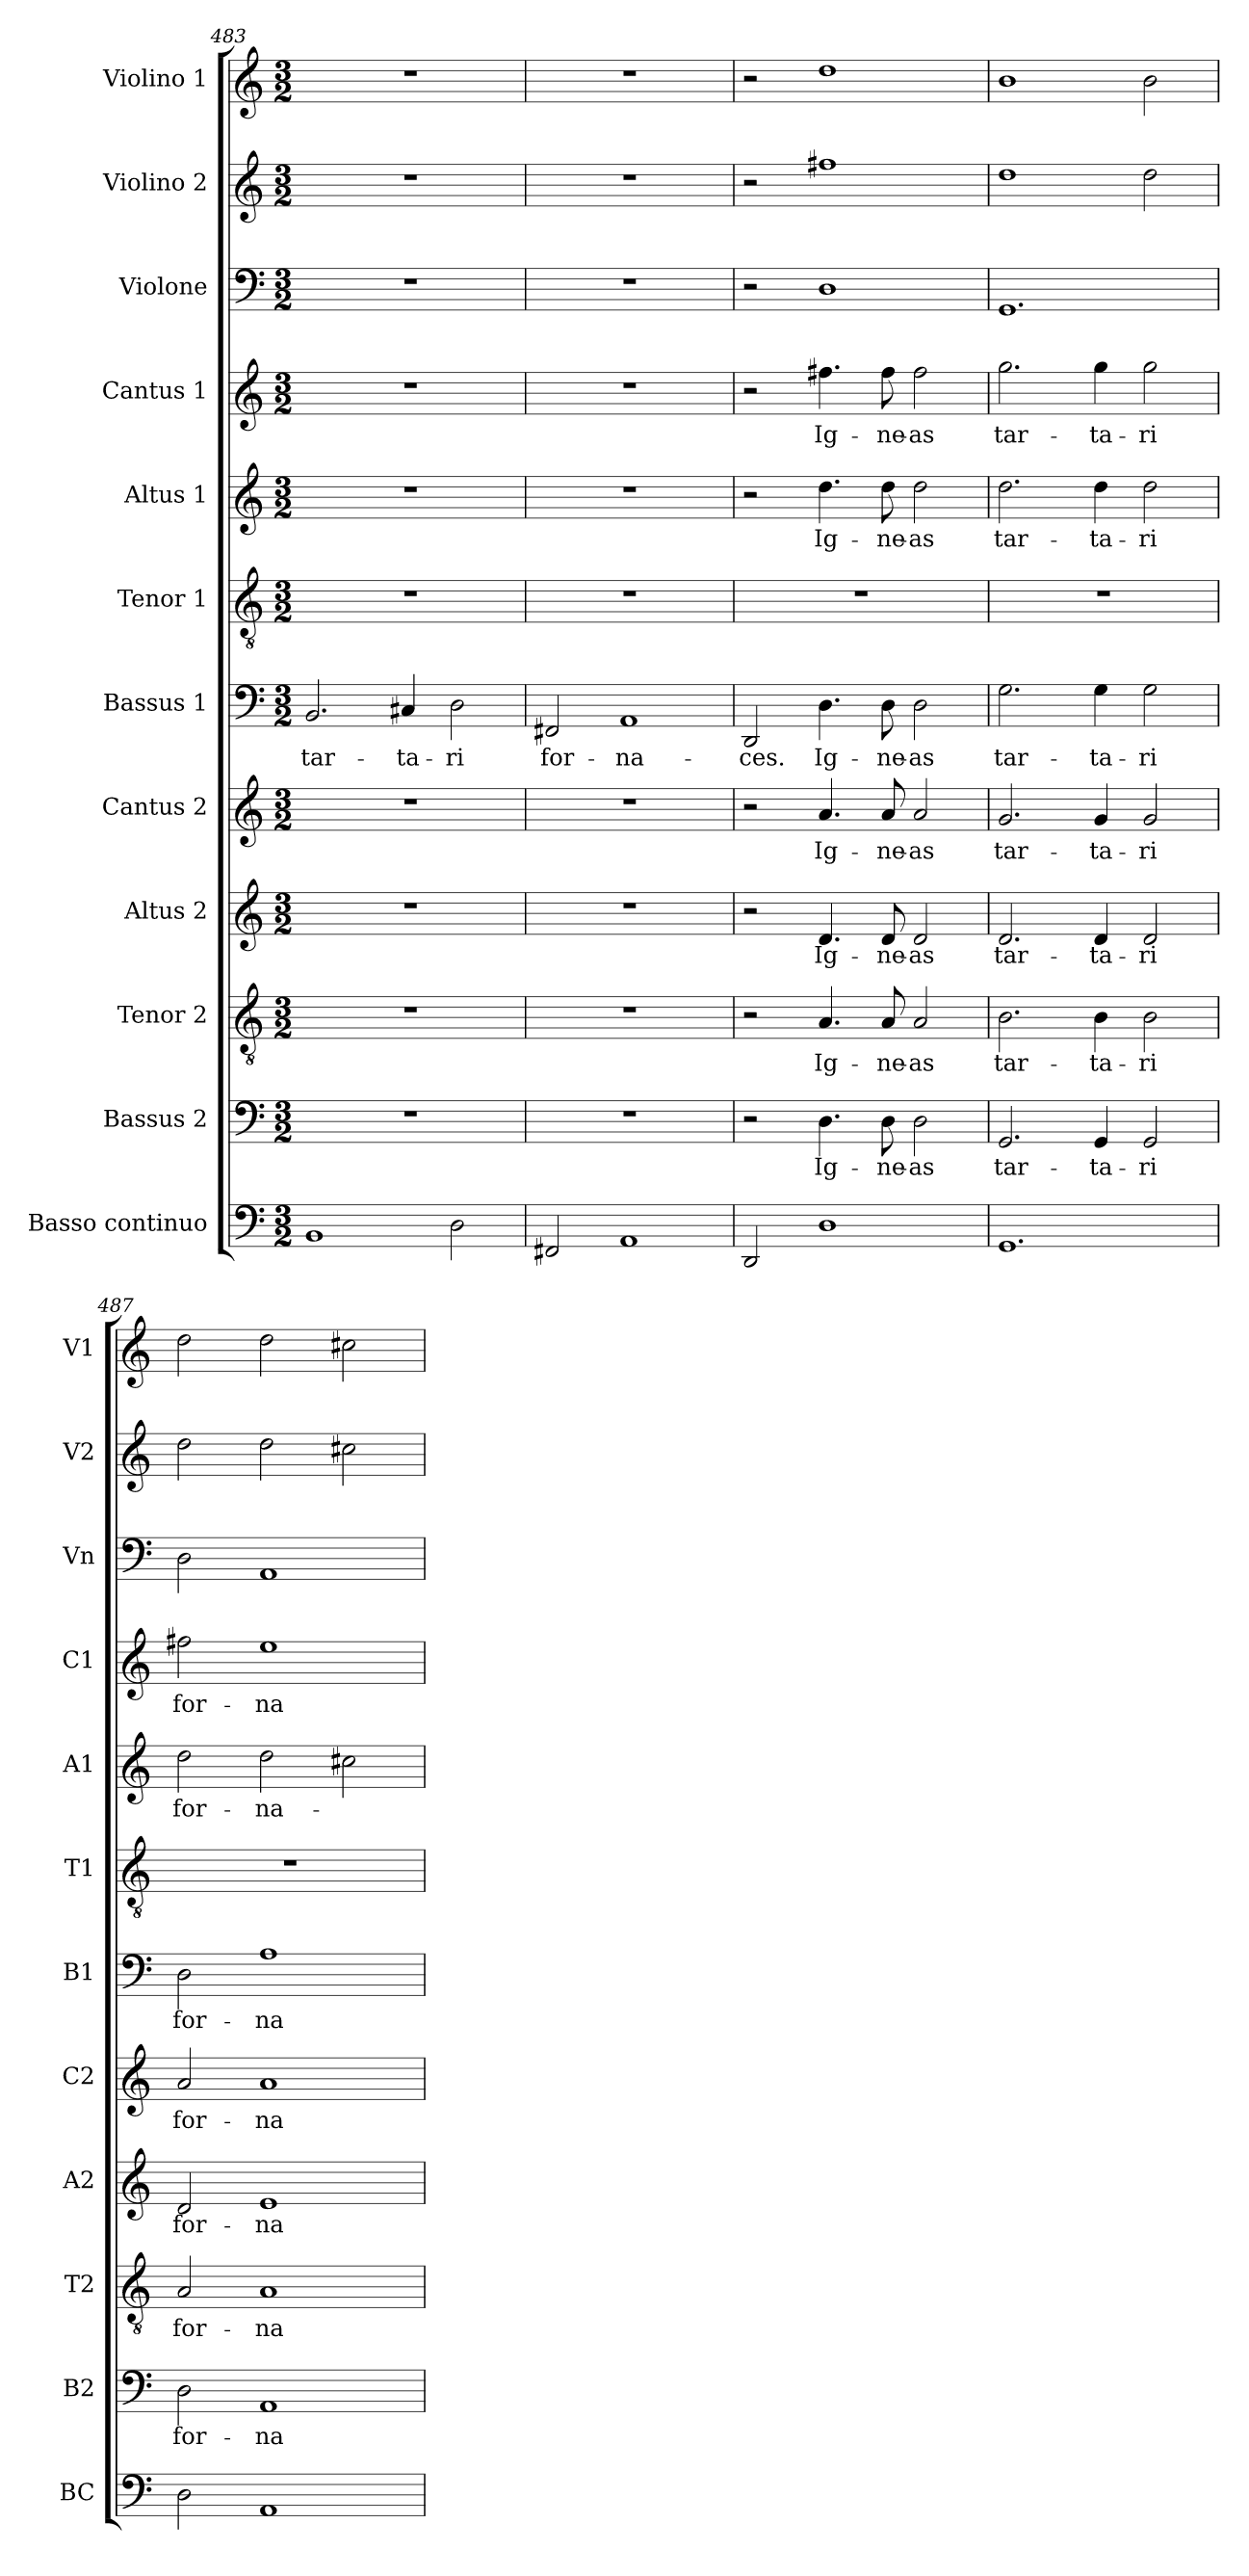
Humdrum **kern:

**kern	**kern	**text	**kern	**text	**kern	**text	**kern	**text	**kern	**text	**kern	**kern	**text	**kern	**text	**kern	**kern	**kern
*part12	*part11	*part11	*part10	*part10	*part9	*part9	*part8	*part8	*part7	*part7	*part6	*part5	*part5	*part4	*part4	*part3	*part2	*part1
*staff12	*staff11	*staff11	*staff10	*staff10	*staff9	*staff9	*staff8	*staff8	*staff7	*staff7	*staff6	*staff5	*staff5	*staff4	*staff4	*staff3	*staff2	*staff1
*I"Basso continuo	*I"Bassus 2	*	*I"Tenor 2	*	*I"Altus 2	*	*I"Cantus 2	*	*I"Bassus 1	*	*I"Tenor 1	*I"Altus 1	*	*I"Cantus 1	*	*I"Violone	*I"Violino 2	*I"Violino 1
*I'BC	*I'B2	*	*I'T2	*	*I'A2	*	*I'C2	*	*I'B1	*	*I'T1	*I'A1	*	*I'C1	*	*I'Vn	*I'V2	*I'V1
*clefF4	*clefF4	*	*clefGv2	*	*clefG2	*	*clefG2	*	*clefF4	*	*clefGv2	*clefG2	*	*clefG2	*	*clefF4	*clefG2	*clefG2
*ITrd7c12	*	*	*	*	*	*	*	*	*	*	*	*	*	*	*	*ITrd7c12	*	*
*k[]	*k[]	*	*k[]	*	*k[]	*	*k[]	*	*k[]	*	*k[]	*k[]	*	*k[]	*	*k[]	*k[]	*k[]
*C:	*C:	*	*C:	*	*C:	*	*C:	*	*C:	*	*C:	*C:	*	*C:	*	*C:	*C:	*C:
*M3/2	*M3/2	*	*M3/2	*	*M3/2	*	*M3/2	*	*M3/2	*	*M3/2	*M3/2	*	*M3/2	*	*M3/2	*M3/2	*M3/2
=483	=483	=483	=483	=483	=483	=483	=483	=483	=483	=483	=483	=483	=483	=483	=483	=483	=483	=483
!	!	!	!	!	!	!	!	!	!	!LO:LY:b	!	!	!	!	!	!	!	!
1BBB	1.r	.	1.r	.	1.r	.	1.r	.	2.BB/	tar-	1.r	1.r	.	1.r	.	1.r	1.r	1.r
!	!	!	!	!	!	!	!	!	!	!LO:LY:b	!	!	!	!	!	!	!	!
.	.	.	.	.	.	.	.	.	4C#X/	-ta-	.	.	.	.	.	.	.	.
!	!	!	!	!	!	!	!	!	!	!LO:LY:b	!	!	!	!	!	!	!	!
2DD\	.	.	.	.	.	.	.	.	2D\	-ri	.	.	.	.	.	.	.	.
=484	=484	=484	=484	=484	=484	=484	=484	=484	=484	=484	=484	=484	=484	=484	=484	=484	=484	=484
!	!	!	!	!	!	!	!	!	!	!LO:LY:b	!	!	!	!	!	!	!	!
2FFF#X/	1.r	.	1.r	.	1.r	.	1.r	.	2FF#X/	for-	1.r	1.r	.	1.r	.	1.r	1.r	1.r
!	!	!	!	!	!	!	!	!	!	!LO:LY:b	!	!	!	!	!	!	!	!
1AAA	.	.	.	.	.	.	.	.	1AA	-na-	.	.	.	.	.	.	.	.
=485	=485	=485	=485	=485	=485	=485	=485	=485	=485	=485	=485	=485	=485	=485	=485	=485	=485	=485
!	!	!	!	!	!	!	!	!	!	!LO:LY:b	!	!	!	!	!	!	!	!
2DDD/	2r	.	2r	.	2r	.	2r	.	2DD/	-ces.	1.r	2r	.	2r	.	2r	2r	2r
!	!	!LO:LY:b	!	!LO:LY:b	!	!LO:LY:b	!	!LO:LY:b	!	!LO:LY:b	!	!	!LO:LY:b	!	!LO:LY:b	!	!	!
1DD	4.D\	Ig-	4.A/	Ig-	4.d/	Ig-	4.a/	Ig-	4.D\	Ig-	.	4.dd\	Ig-	4.ff#X\	Ig-	1DD	1ff#X	1dd
!	!	!LO:LY:b	!	!LO:LY:b	!	!LO:LY:b	!	!LO:LY:b	!	!LO:LY:b	!	!	!LO:LY:b	!	!LO:LY:b	!	!	!
.	8D\	-ne-	8A/	-ne-	8d/	-ne-	8a/	-ne-	8D\	-ne-	.	8dd\	-ne-	8ff#\	-ne-	.	.	.
!	!	!LO:LY:b	!	!LO:LY:b	!	!LO:LY:b	!	!LO:LY:b	!	!LO:LY:b	!	!	!LO:LY:b	!	!LO:LY:b	!	!	!
.	2D\	-as	2A/	-as	2d/	-as	2a/	-as	2D\	-as	.	2dd\	-as	2ff#\	-as	.	.	.
=486	=486	=486	=486	=486	=486	=486	=486	=486	=486	=486	=486	=486	=486	=486	=486	=486	=486	=486
!	!	!LO:LY:b	!	!LO:LY:b	!	!LO:LY:b	!	!LO:LY:b	!	!LO:LY:b	!	!	!LO:LY:b	!	!LO:LY:b	!	!	!
1.GGG	2.GG/	tar-	2.B\	tar-	2.d/	tar-	2.g/	tar-	2.G\	tar-	1.r	2.dd\	tar-	2.gg\	tar-	1.GGG	1dd	1b
!	!	!LO:LY:b	!	!LO:LY:b	!	!LO:LY:b	!	!LO:LY:b	!	!LO:LY:b	!	!	!LO:LY:b	!	!LO:LY:b	!	!	!
.	4GG/	-ta-	4B\	-ta-	4d/	-ta-	4g/	-ta-	4G\	-ta-	.	4dd\	-ta-	4gg\	-ta-	.	.	.
!	!	!LO:LY:b	!	!LO:LY:b	!	!LO:LY:b	!	!LO:LY:b	!	!LO:LY:b	!	!	!LO:LY:b	!	!LO:LY:b	!	!	!
.	2GG/	-ri	2B\	-ri	2d/	-ri	2g/	-ri	2G\	-ri	.	2dd\	-ri	2gg\	-ri	.	2dd\	2b\
=487	=487	=487	=487	=487	=487	=487	=487	=487	=487	=487	=487	=487	=487	=487	=487	=487	=487	=487
!	!	!LO:LY:b	!	!LO:LY:b	!	!LO:LY:b	!	!LO:LY:b	!	!LO:LY:b	!	!	!LO:LY:b	!	!LO:LY:b	!	!	!
2DD\	2D\	for-	2A/	for-	2d/	for-	2a/	for-	2D\	for-	1.r	2dd\	for-	2ff#X\	for-	2DD\	2dd\	2dd\
!	!	!LO:LY:b	!	!LO:LY:b	!	!LO:LY:b	!	!LO:LY:b	!	!LO:LY:b	!	!	!LO:LY:b	!	!LO:LY:b	!	!	!
1AAA	1AA	-na-	1A	-na-	1e	-na-	1a	-na-	1A	-na-	.	2dd\	-na-	1ee	-na-	1AAA	2dd\	2dd\
.	.	.	.	.	.	.	.	.	.	.	.	2cc#X\	.	.	.	.	2cc#X\	2cc#X\
=	=	=	=	=	=	=	=	=	=	=	=	=	=	=	=	=	=	=
*-	*-	*-	*-	*-	*-	*-	*-	*-	*-	*-	*-	*-	*-	*-	*-	*-	*-	*-
